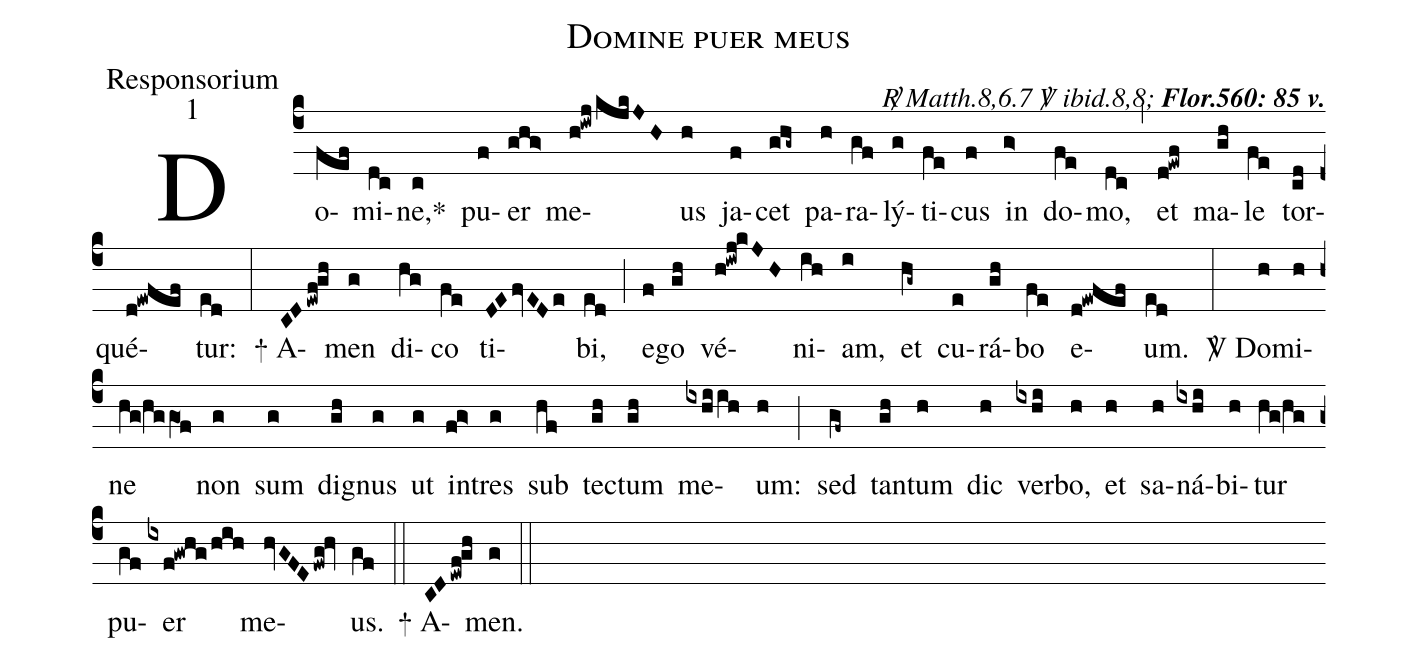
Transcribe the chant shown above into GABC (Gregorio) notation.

name:Domine puer meus;
office-part:Responsorium;
mode:1;
commentary:{\itshape\mdseries \Rbar\ Matth.8,6.7  \Vbar\ ibid.8,8;\/} {\bfseries Flor.560:\ 85 v.};
%%
(c4) Do(fef)mi(dc)ne,<sp>*</sp>(c) pu(f)er(ghg>) me(h!iwj/kjkJH)us(h)
   ja(f)cet(ghg~) pa(h)ra(gf)lý(g)ti(fe)cus(f) in(g>) do(fe)mo,(dc) (,)
et(d!ewf) ma(gh)le(fe) tor(cd)qué(d!ewfef)tur:(ed) (:)
<sp>+</sp> A(CDewf!gh)men(g) di(hg)co(fe) ti(DEfvEDe)bi,(ed) (;)
e(f)go(gh) vé(h!iwj!kJH)ni(ih)am,(i) et(hg~) cu(e)rá(gh)bo(fe) e(d!ewfef)um.(ed) (:)
<sp>V/</sp> Do(h)mi(h)ne(hg/0hggO1f) non(g) sum(g) di(gh)gnus(g) ut(g) in(fg>)tres(g) sub(hf)
  tec(gh)tum(gh) me(ixhiih)um:(h) (;)
sed(gf~) tan(gh)tum(h) dic(h) ver(ixhi)bo,(h) et(h) sa(h)ná(ixhi)bi(h)tur(hg/0hg) pu(gf)er(ixf!gwhg/hih)
 me(hvGFEfwg!hv)us.(gf) (::)
<sp>+</sp> A(CDewf!gh)men.(g) (::)
